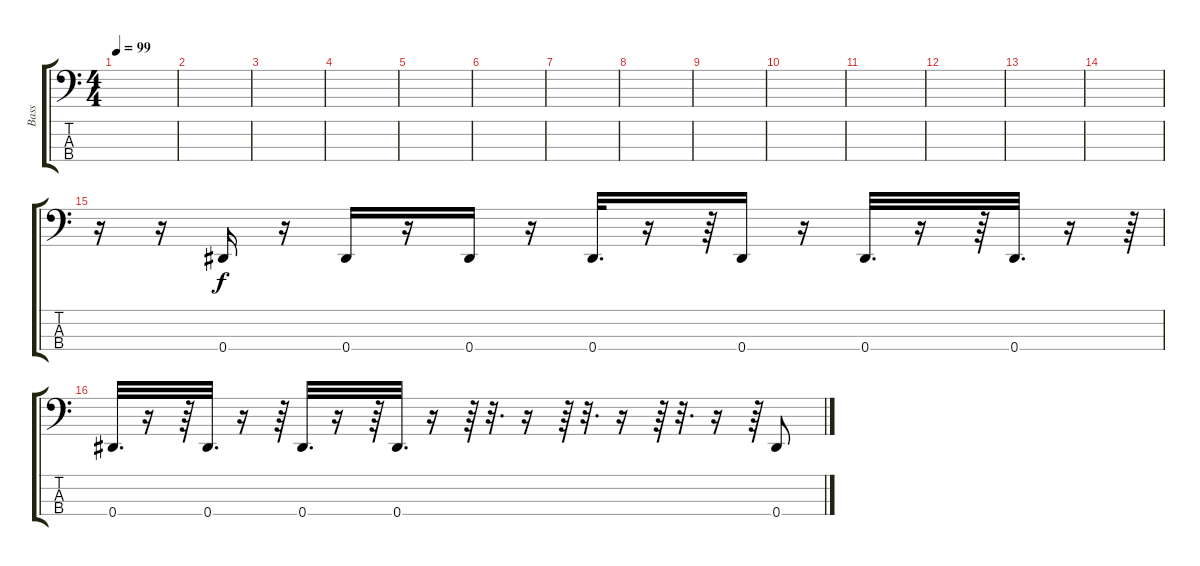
\track ("Bass    " "Bass    ") {instrument slapbass1}
\staff {score tabs}
\tuning (Gb2 Db2 Ab1 Eb1) {hide}
\ts (4 4)
\tempo 99
\clef f4
\ks c
|
|
|
|
|
|
|
|
|
|
|
|
|
|
r.16 r.16 0.4.16 r.16 0.4.16 r.16 0.4.16 r.16 0.4.32{d} r.16 r.64 0.4.16 r.16 0.4.32{d} r.16 r.64 0.4.32{d} r.16 r.64 |
0.4.32{d} r.16 r.64 0.4.32{d} r.16 r.64 0.4.32{d} r.16 r.64 0.4.32{d} r.16 r.64 r.32{d} r.16 r.64 r.32{d} r.16 r.64 r.32{d} r.16 r.64 0.4.8
